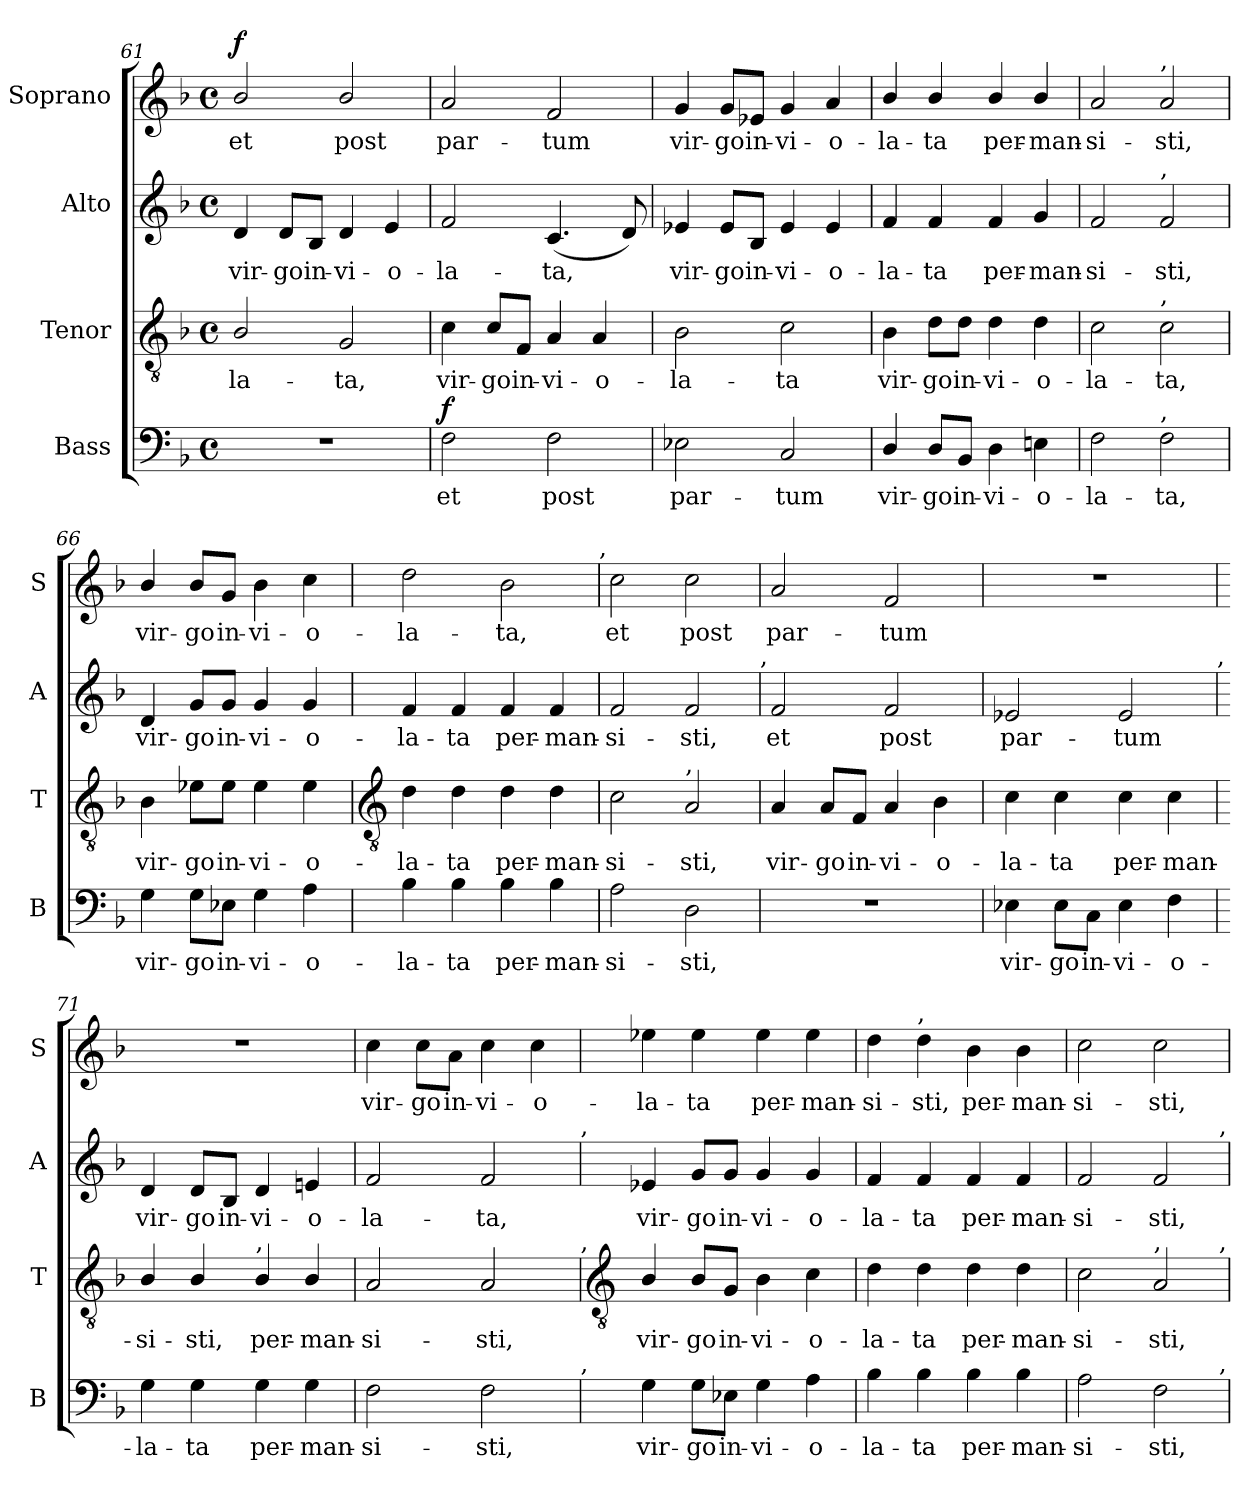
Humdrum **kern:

**kern	**text	**dynam	**kern	**text	**kern	**text	**kern	**text	**dynam
*part4	*part4	*part4	*part3	*part3	*part2	*part2	*part1	*part1	*part1
*staff4	*staff4	*staff4	*staff3	*staff3	*staff2	*staff2	*staff1	*staff1	*staff1
*I"Bass	*	*	*I"Tenor	*	*I"Alto	*	*I"Soprano	*	*
*I'B	*	*	*I'T	*	*I'A	*	*I'S	*	*
!!LO:LB:g=z
*clefF4	*	*	*clefGv2	*	*clefG2	*	*clefG2	*	*
*k[b-]	*	*	*k[b-]	*	*k[b-]	*	*k[b-]	*	*
*F:	*	*	*F:	*	*F:	*	*F:	*	*
*M4/4	*	*	*M4/4	*	*M4/4	*	*M4/4	*	*
*met(c)	*	*	*met(c)	*	*met(c)	*	*met(c)	*	*
=61	=61	=61	=61	=61	=61	=61	=61	=61	=61
!	!	!	!	!LO:LY:b	!	!LO:LY:b	!	!LO:LY:b	!LO:DY:b
1r	.	.	2B-/	-la-	4d	vir-	2b-/	et	f
!	!	!	!	!	!	!LO:LY:b	!	!	!
.	.	.	.	.	8d/L	-go	.	.	.
!	!	!	!	!	!	!LO:LY:b	!	!	!
.	.	.	.	.	8B-/J	in-	.	.	.
!	!	!	!	!LO:LY:b	!	!LO:LY:b	!	!LO:LY:b	!
.	.	.	2G	-ta,	4d	-vi-	2b-/	post	.
!	!	!	!	!	!	!LO:LY:b	!	!	!
.	.	.	.	.	4e	-o-	.	.	.
=62	=62	=62	=62	=62	=62	=62	=62	=62	=62
!	!LO:LY:b	!LO:DY:b	!	!LO:LY:b	!	!LO:LY:b	!	!LO:LY:b	!
2F	et	f	4c	vir-	2f	-la-	2a	par-	.
!	!	!	!	!LO:LY:b	!	!	!	!	!
.	.	.	8c/L	-go	.	.	.	.	.
!	!	!	!	!LO:LY:b	!	!	!	!	!
.	.	.	8F/J	in-	.	.	.	.	.
!	!LO:LY:b	!	!	!LO:LY:b	!	!LO:LY:b	!	!LO:LY:b	!
2F	post	.	4A	-vi-	(<4.c	-ta,	2f	-tum	.
!	!	!	!	!LO:LY:b	!	!	!	!	!
.	.	.	4A	-o-	.	.	.	.	.
.	.	.	.	.	8d)	.	.	.	.
=63	=63	=63	=63	=63	=63	=63	=63	=63	=63
!	!LO:LY:b	!	!	!LO:LY:b	!	!LO:LY:b	!	!LO:LY:b	!
2E-X	par-	.	2B-	-la-	4e-X	vir-	4g	vir-	.
!	!	!	!	!	!	!LO:LY:b	!	!LO:LY:b	!
.	.	.	.	.	8e-/L	-go	8g/L	-go	.
!	!	!	!	!	!	!LO:LY:b	!	!LO:LY:b	!
.	.	.	.	.	8B-/J	in-	8e-X/J	in-	.
!	!LO:LY:b	!	!	!LO:LY:b	!	!LO:LY:b	!	!LO:LY:b	!
2C	-tum	.	2c	-ta	4e-	-vi-	4g	-vi-	.
!	!	!	!	!	!	!LO:LY:b	!	!LO:LY:b	!
.	.	.	.	.	4e-	-o-	4a	-o-	.
=64	=64	=64	=64	=64	=64	=64	=64	=64	=64
!	!LO:LY:b	!	!	!LO:LY:b	!	!LO:LY:b	!	!LO:LY:b	!
4D/	vir-	.	4B-	vir-	4f	-la-	4b-/	-la-	.
!	!LO:LY:b	!	!	!LO:LY:b	!	!LO:LY:b	!	!LO:LY:b	!
8D/L	-go	.	8d\L	-go	4f	-ta	4b-/	-ta	.
!	!LO:LY:b	!	!	!LO:LY:b	!	!	!	!	!
8BB-/J	in-	.	8d\J	in-	.	.	.	.	.
!	!LO:LY:b	!	!	!LO:LY:b	!	!LO:LY:b	!	!LO:LY:b	!
4D	-vi-	.	4d	-vi-	4f	per-	4b-/	per-	.
!	!LO:LY:b	!	!	!LO:LY:b	!	!LO:LY:b	!	!LO:LY:b	!
4En	-o-	.	4d	-o-	4g	-man-	4b-/	-man-	.
=65	=65	=65	=65	=65	=65	=65	=65	=65	=65
!	!LO:LY:b	!	!	!LO:LY:b	!	!LO:LY:b	!	!LO:LY:b	!
2F	-la-	.	2c	-la-	2f	-si-	2a	-si-	.
!	!	!	!	!	!	!	!LO:TX:a:t=,	!	!
!	!	!	!	!	!LO:TX:a:t=,	!	!	!	!
!	!	!	!LO:TX:a:t=,	!	!	!	!	!	!
!LO:TX:a:t=,	!	!	!	!	!	!	!	!	!
!	!LO:LY:b	!	!	!LO:LY:b	!	!LO:LY:b	!	!LO:LY:b	!
2F	-ta,	.	2c	-ta,	2f	-sti,	2a	-sti,	.
=66	=66	=66	=66	=66	=66	=66	=66	=66	=66
!	!LO:LY:b	!	!	!LO:LY:b	!	!LO:LY:b	!	!LO:LY:b	!
4G	vir-	.	4B-	vir-	4d	vir-	4b-/	vir-	.
!	!LO:LY:b	!	!	!LO:LY:b	!	!LO:LY:b	!	!LO:LY:b	!
8G\L	-go	.	8e-X\L	-go	8g/L	-go	8b-/L	-go	.
!	!LO:LY:b	!	!	!LO:LY:b	!	!LO:LY:b	!	!LO:LY:b	!
8E-X\J	in-	.	8e-\J	in-	8g/J	in-	8g/J	in-	.
!	!LO:LY:b	!	!	!LO:LY:b	!	!LO:LY:b	!	!LO:LY:b	!
4G	-vi-	.	4e-	-vi-	4g	-vi-	4b-	-vi-	.
!	!LO:LY:b	!	!	!LO:LY:b	!	!LO:LY:b	!	!LO:LY:b	!
4A	-o-	.	4e-	-o-	4g	-o-	4cc	-o-	.
!!LO:LB:g=z
=67	=67	=67	=67	=67	=67	=67	=67	=67	=67
*	*	*	*clefGv2	*	*	*	*	*	*
!	!LO:LY:b	!	!	!LO:LY:b	!	!LO:LY:b	!	!LO:LY:b	!
4B-	-la-	.	4d	-la-	4f	-la-	2dd	-la-	.
!	!LO:LY:b	!	!	!LO:LY:b	!	!LO:LY:b	!	!	!
4B-	-ta	.	4d	-ta	4f	-ta	.	.	.
!	!LO:LY:b	!	!	!LO:LY:b	!	!LO:LY:b	!	!LO:LY:b	!
4B-	per-	.	4d	per-	4f	per-	2b-	-ta,	.
!	!LO:LY:b	!	!	!LO:LY:b	!	!LO:LY:b	!	!	!
4B-	-man-	.	4d	-man-	4f	-man-	.	.	.
!	!	!	!	!	!	!	!LO:TX:a:t=,	!	!
=68	=68	=68	=68	=68	=68	=68	=68	=68	=68
!	!LO:LY:b	!	!	!LO:LY:b	!	!LO:LY:b	!	!LO:LY:b	!
2A	-si-	.	2c	-si-	2f	-si-	2cc	et	.
!	!	!	!LO:TX:a:t=,	!	!	!	!	!	!
!	!LO:LY:b	!	!	!LO:LY:b	!	!LO:LY:b	!	!LO:LY:b	!
2D	-sti,	.	2A	-sti,	2f	-sti,	2cc	post	.
!	!	!	!	!	!LO:TX:a:t=,	!	!	!	!
=69	=69	=69	=69	=69	=69	=69	=69	=69	=69
!	!	!	!	!LO:LY:b	!	!LO:LY:b	!	!LO:LY:b	!
1r	.	.	4A	vir-	2f	et	2a	par-	.
!	!	!	!	!LO:LY:b	!	!	!	!	!
.	.	.	8A/L	-go	.	.	.	.	.
!	!	!	!	!LO:LY:b	!	!	!	!	!
.	.	.	8F/J	in-	.	.	.	.	.
!	!	!	!	!LO:LY:b	!	!LO:LY:b	!	!LO:LY:b	!
.	.	.	4A	-vi-	2f	post	2f	-tum	.
!	!	!	!	!LO:LY:b	!	!	!	!	!
.	.	.	4B-	-o-	.	.	.	.	.
=70	=70	=70	=70	=70	=70	=70	=70	=70	=70
!	!LO:LY:b	!	!	!LO:LY:b	!	!LO:LY:b	!	!	!
4E-X	vir-	.	4c	-la-	2e-X	par-	1r	.	.
!	!LO:LY:b	!	!	!LO:LY:b	!	!	!	!	!
8E-\L	-go	.	4c	-ta	.	.	.	.	.
!	!LO:LY:b	!	!	!	!	!	!	!	!
8C\J	in-	.	.	.	.	.	.	.	.
!	!LO:LY:b	!	!	!LO:LY:b	!	!LO:LY:b	!	!	!
4E-	-vi-	.	4c	per-	2e-	-tum	.	.	.
!	!LO:LY:b	!	!	!LO:LY:b	!	!	!	!	!
4F	-o-	.	4c	-man-	.	.	.	.	.
!	!	!	!	!	!LO:TX:a:t=,	!	!	!	!
=71	=71	=71	=71	=71	=71	=71	=71	=71	=71
!	!LO:LY:b	!	!	!LO:LY:b	!	!LO:LY:b	!	!	!
4G	-la-	.	4B-/	-si-	4d	vir-	1r	.	.
!	!LO:LY:b	!	!	!LO:LY:b	!	!LO:LY:b	!	!	!
4G	-ta	.	4B-/	-sti,	8d/L	-go	.	.	.
!	!	!	!	!	!	!LO:LY:b	!	!	!
.	.	.	.	.	8B-/J	in-	.	.	.
!	!	!	!LO:TX:a:t=,	!	!	!	!	!	!
!	!LO:LY:b	!	!	!LO:LY:b	!	!LO:LY:b	!	!	!
4G	per-	.	4B-/	per-	4d	-vi-	.	.	.
!	!LO:LY:b	!	!	!LO:LY:b	!	!LO:LY:b	!	!	!
4G	-man-	.	4B-/	-man-	4en	-o-	.	.	.
=72	=72	=72	=72	=72	=72	=72	=72	=72	=72
!	!LO:LY:b	!	!	!LO:LY:b	!	!LO:LY:b	!	!LO:LY:b	!
2F	-si-	.	2A	-si-	2f	-la-	4cc	vir-	.
!	!	!	!	!	!	!	!	!LO:LY:b	!
.	.	.	.	.	.	.	8cc\L	-go	.
!	!	!	!	!	!	!	!	!LO:LY:b	!
.	.	.	.	.	.	.	8a\J	in-	.
!	!LO:LY:b	!	!	!LO:LY:b	!	!LO:LY:b	!	!LO:LY:b	!
2F	-sti,	.	2A	-sti,	2f	-ta,	4cc	-vi-	.
!	!	!	!	!	!	!	!	!LO:LY:b	!
.	.	.	.	.	.	.	4cc	-o-	.
!	!	!	!	!	!LO:TX:a:t=,	!	!	!	!
!	!	!	!LO:TX:a:t=,	!	!	!	!	!	!
!LO:TX:a:t=,	!	!	!	!	!	!	!	!	!
!!LO:LB:g=z
=73	=73	=73	=73	=73	=73	=73	=73	=73	=73
*	*	*	*clefGv2	*	*	*	*	*	*
!	!LO:LY:b	!	!	!LO:LY:b	!	!LO:LY:b	!	!LO:LY:b	!
4G	vir-	.	4B-/	vir-	4e-X	vir-	4ee-X	-la-	.
!	!LO:LY:b	!	!	!LO:LY:b	!	!LO:LY:b	!	!LO:LY:b	!
8G\L	-go	.	8B-/L	-go	8g/L	-go	4ee-	-ta	.
!	!LO:LY:b	!	!	!LO:LY:b	!	!LO:LY:b	!	!	!
8E-X\J	in-	.	8G/J	in-	8g/J	in-	.	.	.
!	!LO:LY:b	!	!	!LO:LY:b	!	!LO:LY:b	!	!LO:LY:b	!
4G	-vi-	.	4B-	-vi-	4g	-vi-	4ee-	per-	.
!	!LO:LY:b	!	!	!LO:LY:b	!	!LO:LY:b	!	!LO:LY:b	!
4A	-o-	.	4c	-o-	4g	-o-	4ee-	-man-	.
=74	=74	=74	=74	=74	=74	=74	=74	=74	=74
!	!LO:LY:b	!	!	!LO:LY:b	!	!LO:LY:b	!	!LO:LY:b	!
4B-	-la-	.	4d	-la-	4f	-la-	4dd	-si-	.
!	!	!	!	!	!	!	!LO:TX:a:t=,	!	!
!	!LO:LY:b	!	!	!LO:LY:b	!	!LO:LY:b	!	!LO:LY:b	!
4B-	-ta	.	4d	-ta	4f	-ta	4dd	-sti,	.
!	!LO:LY:b	!	!	!LO:LY:b	!	!LO:LY:b	!	!LO:LY:b	!
4B-	per-	.	4d	per-	4f	per-	4b-	per-	.
!	!LO:LY:b	!	!	!LO:LY:b	!	!LO:LY:b	!	!LO:LY:b	!
4B-	-man-	.	4d	-man-	4f	-man-	4b-	-man-	.
=75	=75	=75	=75	=75	=75	=75	=75	=75	=75
!	!LO:LY:b	!	!	!LO:LY:b	!	!LO:LY:b	!	!LO:LY:b	!
2A	-si-	.	2c	-si-	2f	-si-	2cc	-si-	.
!	!	!	!LO:TX:a:t=,	!	!	!	!	!	!
!	!LO:LY:b	!	!	!LO:LY:b	!	!LO:LY:b	!	!LO:LY:b	!
2F	-sti,	.	2A	-sti,	2f	-sti,	2cc	-sti,	.
!	!	!	!	!	!LO:TX:a:t=,	!	!	!	!
!	!	!	!LO:TX:a:t=,	!	!	!	!	!	!
!LO:TX:a:t=,	!	!	!	!	!	!	!	!	!
=	=	=	=	=	=	=	=	=	=
*-	*-	*-	*-	*-	*-	*-	*-	*-	*-
